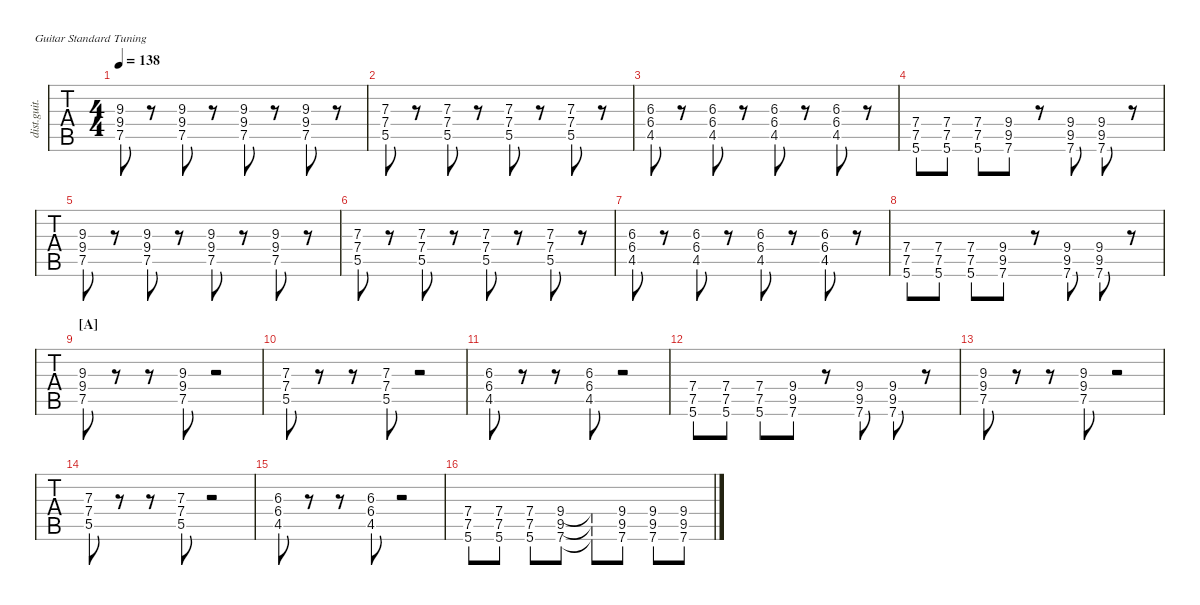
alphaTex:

\defaultSystemsLayout 4
\hideDynamics
\bracketExtendMode nobrackets
\track ("Distortion Guitar" "dist.guit.") {defaultSystemsLayout 4 instrument distortionguitar}
\staff {tabs}
\tuning (E4 B3 G3 D3 A2 E2)
\ts (4 4)
\tempo 138
\clef g2
\ks c
(7.5 9.4 9.3).8{dy mf} r.8 (7.5 9.4 9.3).8 r.8 (7.5 9.4 9.3).8 r.8 (7.5 9.4 9.3).8 r.8 |
(7.3 7.4 5.5).8 r.8 (7.3 7.4 5.5).8 r.8 (7.3 7.4 5.5).8 r.8 (7.3 7.4 5.5).8 r.8 |
(4.5{acc #} 6.4{acc #} 6.3{acc #}).8 r.8 (4.5{acc #} 6.4{acc #} 6.3{acc #}).8 r.8 (4.5{acc #} 6.4{acc #} 6.3{acc #}).8 r.8 (4.5{acc #} 6.4{acc #} 6.3{acc #}).8 r.8 |
(7.4 7.5 5.6).8 (5.6 7.5 7.4).8 (7.4 7.5 5.6).8 (7.6 9.5{acc #} 9.4).8 r.8 (7.6 9.5{acc #} 9.4).8 (7.6 9.5{acc #} 9.4).8 r.8 |
(7.5 9.4 9.3).8 r.8 (7.5 9.4 9.3).8 r.8 (7.5 9.4 9.3).8 r.8 (7.5 9.4 9.3).8 r.8 |
(7.3 7.4 5.5).8 r.8 (7.3 7.4 5.5).8 r.8 (7.3 7.4 5.5).8 r.8 (7.3 7.4 5.5).8 r.8 |
(4.5{acc #} 6.4{acc #} 6.3{acc #}).8 r.8 (4.5{acc #} 6.4{acc #} 6.3{acc #}).8 r.8 (4.5{acc #} 6.4{acc #} 6.3{acc #}).8 r.8 (4.5{acc #} 6.4{acc #} 6.3{acc #}).8 r.8 |
(7.4 7.5 5.6).8 (5.6 7.5 7.4).8 (7.4 7.5 5.6).8 (7.6 9.5{acc #} 9.4).8 r.8 (7.6 9.5{acc #} 9.4).8 (7.6 9.5{acc #} 9.4).8 r.8 |
\section ("A" "")
(7.5 9.4 9.3).8 r.8 r.8 (7.5 9.4 9.3).8 r.2 |
(5.5 7.4 7.3).8 r.8 r.8 (5.5 7.4 7.3).8 r.2 |
(4.5{acc #} 6.4{acc #} 6.3{acc #}).8 r.8 r.8 (4.5{acc #} 6.4{acc #} 6.3{acc #}).8 r.2 |
(5.6 7.5 7.4).8 (7.4 7.5 5.6).8 (5.6 7.5 7.4).8 (9.4 9.5{acc #} 7.6).8 r.8 (9.4 9.5{acc #} 7.6).8 (7.6 9.5{acc #} 9.4).8 r.8 |
(7.5 9.4 9.3).8 r.8 r.8 (7.5 9.4 9.3).8 r.2 |
(5.5 7.4 7.3).8 r.8 r.8 (5.5 7.4 7.3).8 r.2 |
(4.5{acc #} 6.4{acc #} 6.3{acc #}).8 r.8 r.8 (4.5{acc #} 6.4{acc #} 6.3{acc #}).8 r.2 |
(5.6 7.5 7.4).8 (7.4 7.5 5.6).8 (5.6 7.5 7.4).8 (9.4 9.5{acc #} 7.6).8 (9.4{t} 9.5{t acc #} 7.6{t}).8 (9.4 9.5{acc #} 7.6).8 (7.6 9.5{acc #} 9.4).8 (7.6 9.5{acc #} 9.4).8
